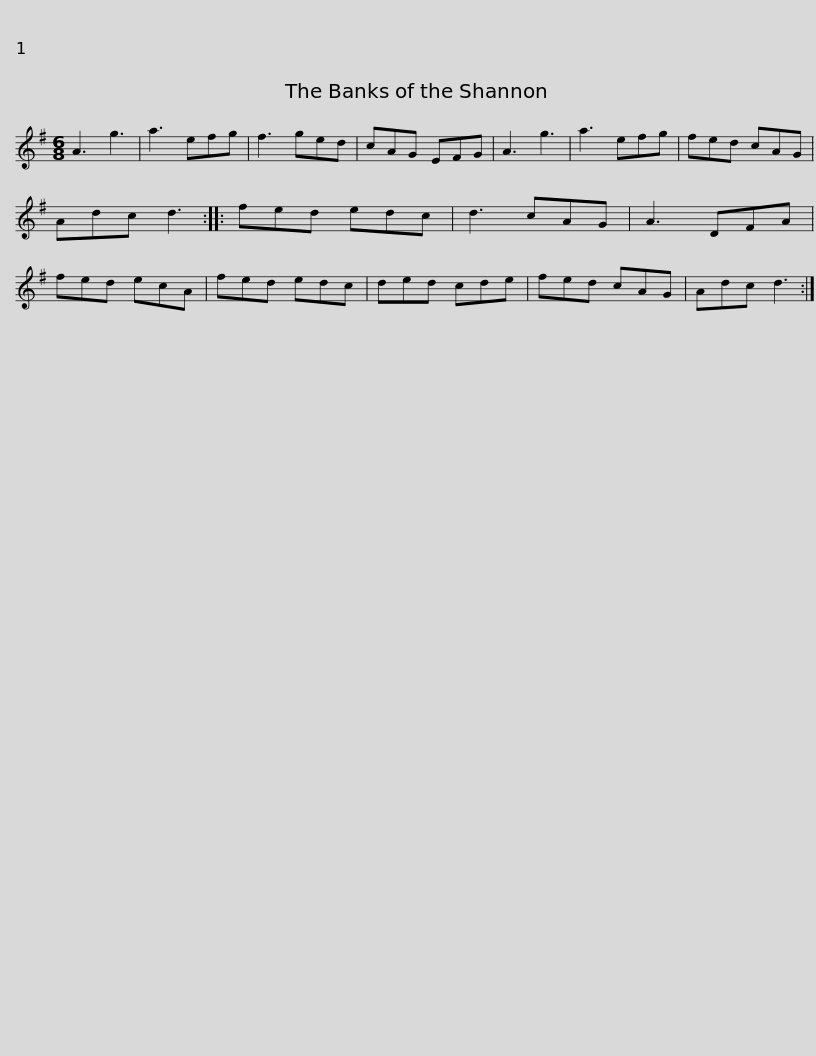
X:1
L:1/8
M:6/8
I:linebreak $
K:G
V:1 treble
V:1
 A3 g3 | a3 efg | f3 ged | cAG EFG | A3 g3 | %5
 a3 efg | fed cAG | Adc d3 :: fed edc |$ d3 cAG | %10
 A3 DFA | fed ecA | fed edc | ded cde | fed cAG | %15
 Adc d3 :| %16
